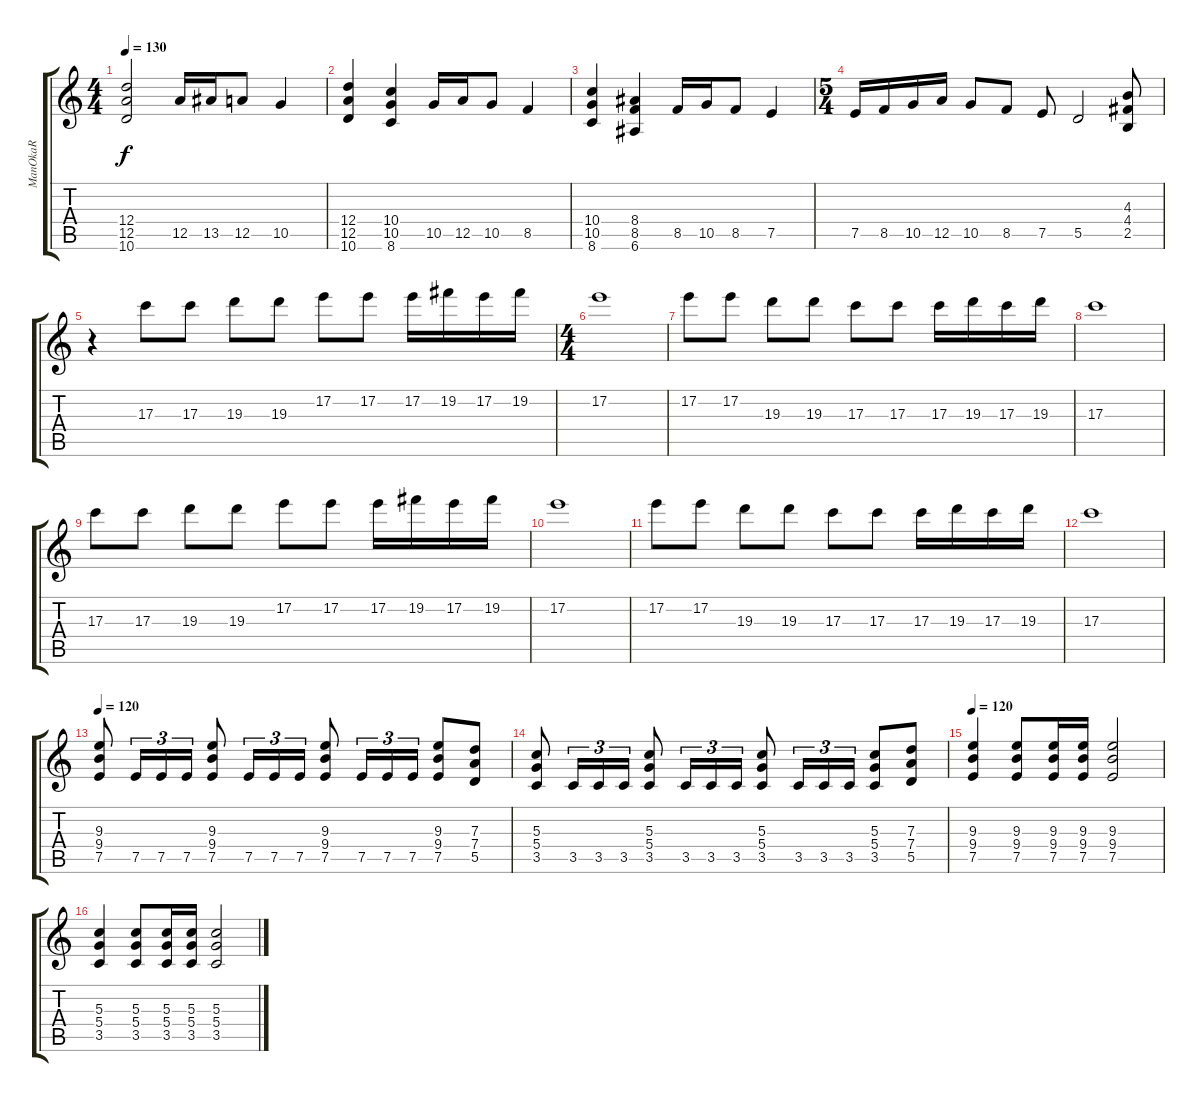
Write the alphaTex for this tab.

\track ("ManOkaR" "ManOkaR") {instrument distortionguitar}
\staff {score tabs}
\tuning (E4 B3 G3 D3 A2 E2) {hide}
\ts (4 4)
\tempo 130
\clef g2
\ks c
(12.4 12.5 10.6).2{dy f} 12.5.16 13.5.16 12.5.8 10.5.4 |
(12.4 12.5 10.6).4 (10.4 10.5 8.6).4 10.5.16 12.5.16 10.5.8 8.5.4 |
(10.4 10.5 8.6).4 (8.4 8.5 6.6).4 8.5.16 10.5.16 8.5.8 7.5.4 |
\ts (5 4)
7.5.16 8.5.16 10.5.16 12.5.16 10.5.8 8.5.8 7.5.8 5.5.2 (4.3 4.4 2.5).8 |
r.4 17.3.8 17.3.8 19.3.8 19.3.8 17.2.8 17.2.8 17.2.16 19.2.16 17.2.16 19.2.16 |
\ts (4 4)
17.2.1 |
17.2.8 17.2.8 19.3.8 19.3.8 17.3.8 17.3.8 17.3.16 19.3.16 17.3.16 19.3.16 |
17.3.1 |
17.3.8 17.3.8 19.3.8 19.3.8 17.2.8 17.2.8 17.2.16 19.2.16 17.2.16 19.2.16 |
17.2.1 |
17.2.8 17.2.8 19.3.8 19.3.8 17.3.8 17.3.8 17.3.16 19.3.16 17.3.16 19.3.16 |
17.3.1 |
\tempo 120
(9.3 9.4 7.5).8{volume 15} 7.5.16{tu (3 2)} 7.5.16{tu (3 2)} 7.5.16{tu (3 2)} (9.3 9.4 7.5).8 7.5.16{tu (3 2)} 7.5.16{tu (3 2)} 7.5.16{tu (3 2)} (9.3 9.4 7.5).8 7.5.16{tu (3 2)} 7.5.16{tu (3 2)} 7.5.16{tu (3 2)} (9.3 9.4 7.5).8 (7.3 7.4 5.5).8 |
(5.3 5.4 3.5).8 3.5.16{tu (3 2)} 3.5.16{tu (3 2)} 3.5.16{tu (3 2)} (5.3 5.4 3.5).8 3.5.16{tu (3 2)} 3.5.16{tu (3 2)} 3.5.16{tu (3 2)} (5.3 5.4 3.5).8 3.5.16{tu (3 2)} 3.5.16{tu (3 2)} 3.5.16{tu (3 2)} (5.3 5.4 3.5).8 (7.3 7.4 5.5).8 |
\tempo 120
(9.3 9.4 7.5).4{volume 16} (9.3 9.4 7.5).8 (9.3 9.4 7.5).16 (9.3 9.4 7.5).16 (9.3 9.4 7.5).2 |
(5.3 5.4 3.5).4 (5.3 5.4 3.5).8 (5.3 5.4 3.5).16 (5.3 5.4 3.5).16 (5.3 5.4 3.5).2
